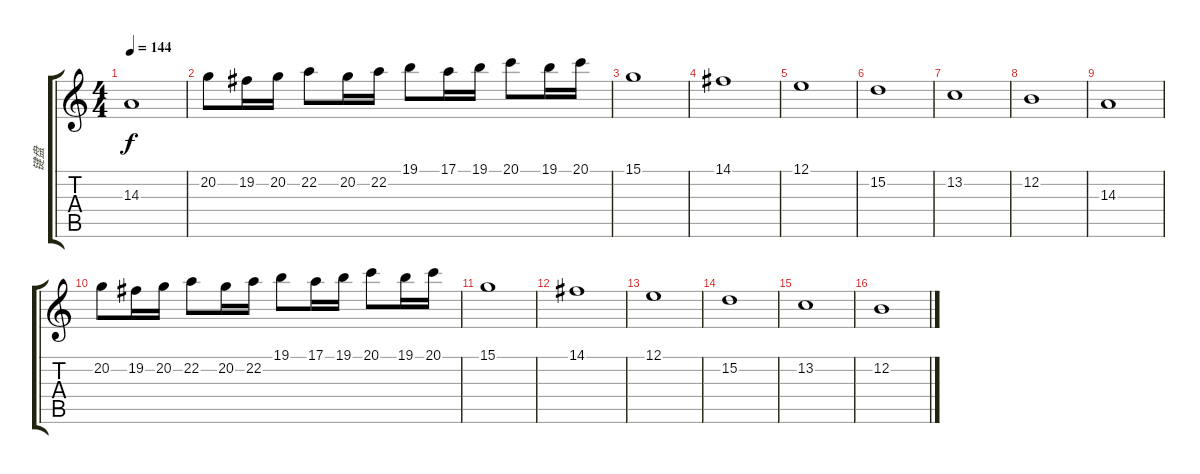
\track ("键盘" "键盘") {instrument vibraphone}
\staff {score tabs}
\tuning (E4 B3 G3 D3 A2 E2) {hide}
\ts (4 4)
\tempo 144
\clef g2
\ks c
14.3.1{dy f instrument stringensemble2} |
20.2.8{volume 14 instrument brightacousticpiano} 19.2.16 20.2.16 22.2.8 20.2.16 22.2.16 19.1.8 17.1.16 19.1.16 20.1.8 19.1.16 20.1.16 |
15.1.1{volume 7 instrument stringensemble2} |
14.1.1{instrument stringensemble2} |
12.1.1{instrument stringensemble2} |
15.2.1{instrument stringensemble2} |
13.2.1{instrument stringensemble2} |
12.2.1{instrument stringensemble2} |
14.3.1{instrument stringensemble2} |
20.2.8{volume 14 instrument brightacousticpiano} 19.2.16 20.2.16 22.2.8 20.2.16 22.2.16 19.1.8 17.1.16 19.1.16 20.1.8 19.1.16 20.1.16 |
15.1.1{volume 7 instrument stringensemble2} |
14.1.1{instrument stringensemble2} |
12.1.1{instrument stringensemble2} |
15.2.1{instrument stringensemble2} |
13.2.1{instrument stringensemble2} |
12.2.1{instrument stringensemble2}
